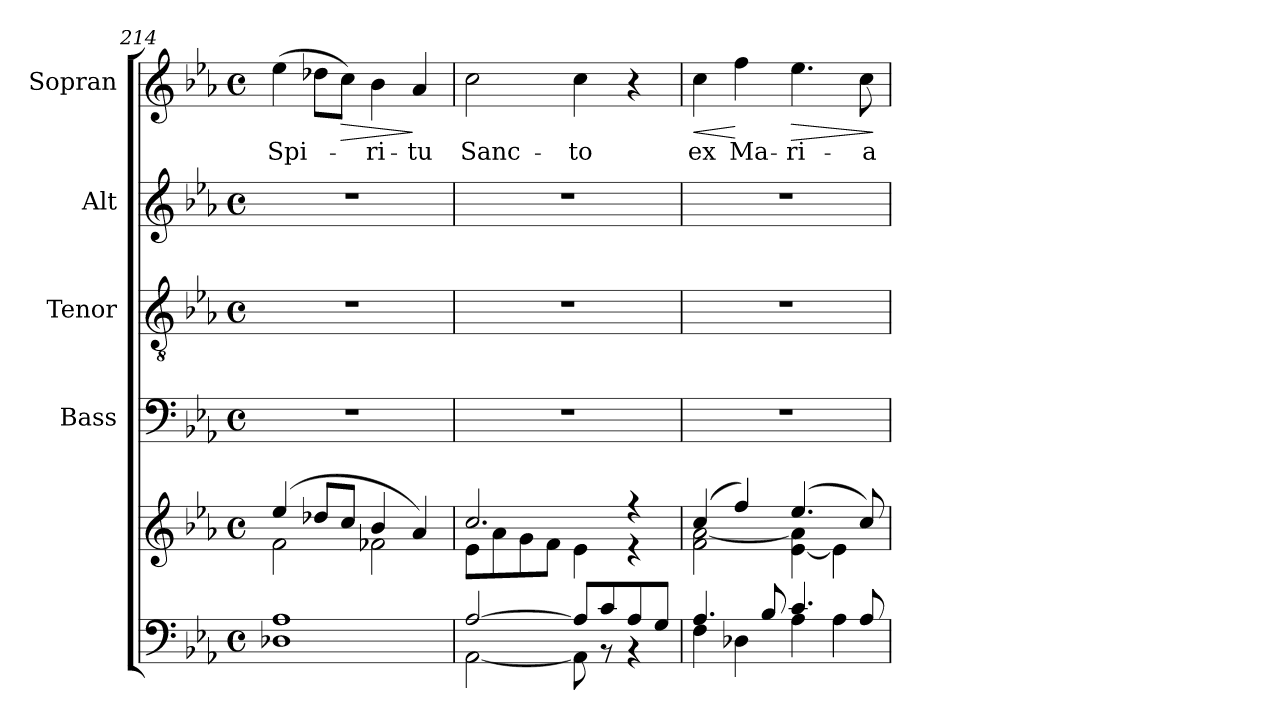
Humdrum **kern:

**kern	**kern	**kern	**kern	**kern	**kern	**text	**dynam
*part5	*part5	*part4	*part3	*part2	*part1	*part1	*part1
*staff6	*staff5	*staff4	*staff3	*staff2	*staff1	*staff1	*staff1
*	*	*I"Bass	*I"Tenor	*I"Alt	*I"Sopran	*	*
*	*	*I'B.	*I'T.	*I'A.	*I'S.	*	*
!!LO:PB:g=z
*clefF4	*clefG2	*clefF4	*clefGv2	*clefG2	*clefG2	*	*
*k[b-e-a-]	*k[b-e-a-]	*k[b-e-a-]	*k[b-e-a-]	*k[b-e-a-]	*k[b-e-a-]	*	*
*E-:	*E-:	*E-:	*E-:	*E-:	*E-:	*	*
*M4/4	*M4/4	*M4/4	*M4/4	*M4/4	*M4/4	*	*
*met(c)	*met(c)	*met(c)	*met(c)	*met(c)	*met(c)	*	*
=214	=214	=214	=214	=214	=214	=214	=214
*^	*^	*	*	*	*	*	*
!	!	!	!	!	!	!	!	!LO:LY:b	!
1A-	1D-X	(4ee-/	2f\	1r	1r	1r	(>4ee-\	Spi-	.
.	.	8dd-X/L	.	.	.	.	8dd-X\L	.	.
!	!	!	!	!	!	!	!	!	!LO:HP:b
.	.	8cc/J	.	.	.	.	8cc\J)	.	>
!	!	!	!	!	!	!	!	!LO:LY:b	!
.	.	4b-/	2f-X\	.	.	.	4b-\	-ri-	.
!	!	!	!	!	!	!	!	!LO:LY:b	!
.	.	4a-/)	.	.	.	.	4a-/	-tu	]
=215	=215	=215	=215	=215	=215	=215	=215	=215	=215
!	!	!	!	!	!	!	!	!LO:LY:b	!
[>2A-/	[<2AA-\	2.cc/	8e-\L	1r	1r	1r	2cc\	Sanc-	.
.	.	.	8a-\	.	.	.	.	.	.
.	.	.	8g\	.	.	.	.	.	.
.	.	.	8f\J	.	.	.	.	.	.
!	!	!	!	!	!	!	!	!LO:LY:b	!
8A-/L]	8AA-\]	.	4e-\	.	.	.	4cc\	-to	.
8c/	8rAA	.	.	.	.	.	.	.	.
8A-/	4rAA	4r	4r	.	.	.	4r	.	.
8G/J	.	.	.	.	.	.	.	.	.
=216	=216	=216	=216	=216	=216	=216	=216	=216	=216
!	!	!	!	!	!	!	!	!LO:LY:b	!LO:HP:b
4.A-/	4F\	(4cc/	2f\ [<2a-\	1r	1r	1r	4cc\	ex	<
!	!	!	!	!	!	!	!	!LO:LY:b	!
.	4D-X\	4ff/)	.	.	.	.	4ff\	Ma-	[
8B-/	.	.	.	.	.	.	.	.	.
!	!	!	!	!	!	!	!	!LO:LY:b	!LO:HP:b
4.c/	4A-\	(4.ee-/	[<4e-\ 4a-\]	.	.	.	4.ee-\	-ri-	>
.	4A-\	.	4e-\]	.	.	.	.	.	.
!	!	!	!	!	!	!	!	!LO:LY:b	!
8A-/	.	8cc/)	.	.	.	.	8cc\	-a	.
*v	*v	*	*	*	*	*	*	*	*
*	*v	*v	*	*	*	*	*	*
.	.	.	.	.	.	.	]
=	=	=	=	=	=	=	=
*-	*-	*-	*-	*-	*-	*-	*-
